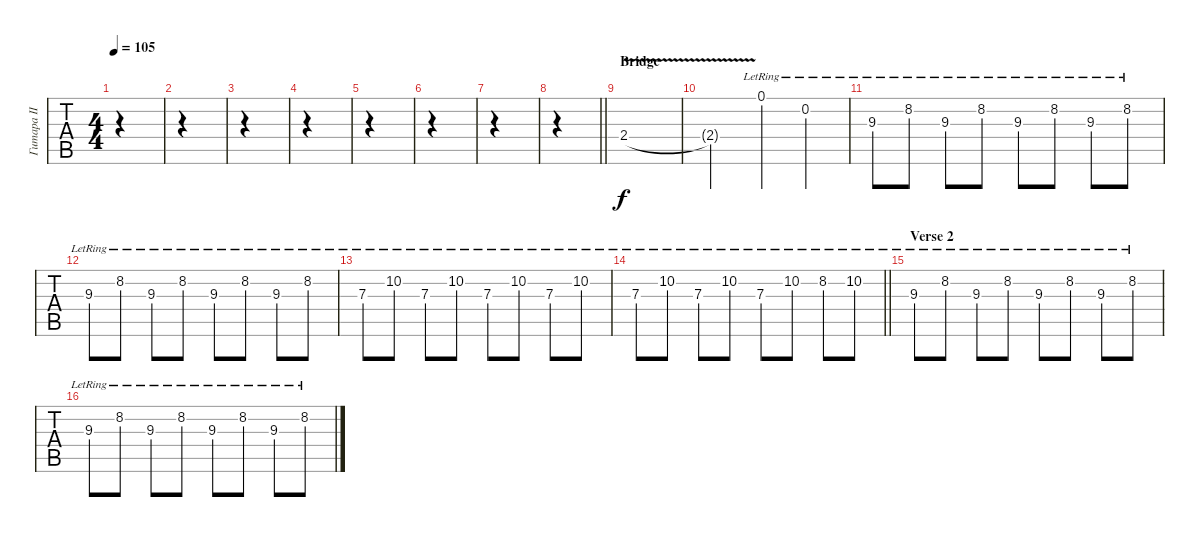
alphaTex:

\track ("Гитара II" "Гитара II") {instrument electricguitarclean}
\staff {tabs}
\tuning (E4 B3 G3 D3 A2 D2) {hide}
\ts (4 4)
\tempo 105
\clef g2
\ks c
|
|
|
|
|
|
|
\barLineRight lightlight
|
\section ("" "Bridge")
2.4{v}.1 |
2.4{t}.2 0.1{lr}.4 0.2{lr}.4 |
9.3{lr}.8 8.2{lr}.8 9.3{lr}.8 8.2{lr}.8 9.3{lr}.8 8.2{lr}.8 9.3{lr}.8 8.2{lr}.8 |
9.3{lr}.8 8.2{lr}.8 9.3{lr}.8 8.2{lr}.8 9.3{lr}.8 8.2{lr}.8 9.3{lr}.8 8.2{lr}.8 |
7.3{lr}.8 10.2{lr}.8 7.3{lr}.8 10.2{lr}.8 7.3{lr}.8 10.2{lr}.8 7.3{lr}.8 10.2{lr}.8 |
\barLineRight lightlight
7.3{lr}.8 10.2{lr}.8 7.3{lr}.8 10.2{lr}.8 7.3{lr}.8 10.2{lr}.8 8.2{lr}.8 10.2{lr}.8 |
\section ("" "Verse 2")
9.3{lr}.8 8.2{lr}.8 9.3{lr}.8 8.2{lr}.8 9.3{lr}.8 8.2{lr}.8 9.3{lr}.8 8.2{lr}.8 |
9.3{lr}.8 8.2{lr}.8 9.3{lr}.8 8.2{lr}.8 9.3{lr}.8 8.2{lr}.8 9.3{lr}.8 8.2{lr}.8
